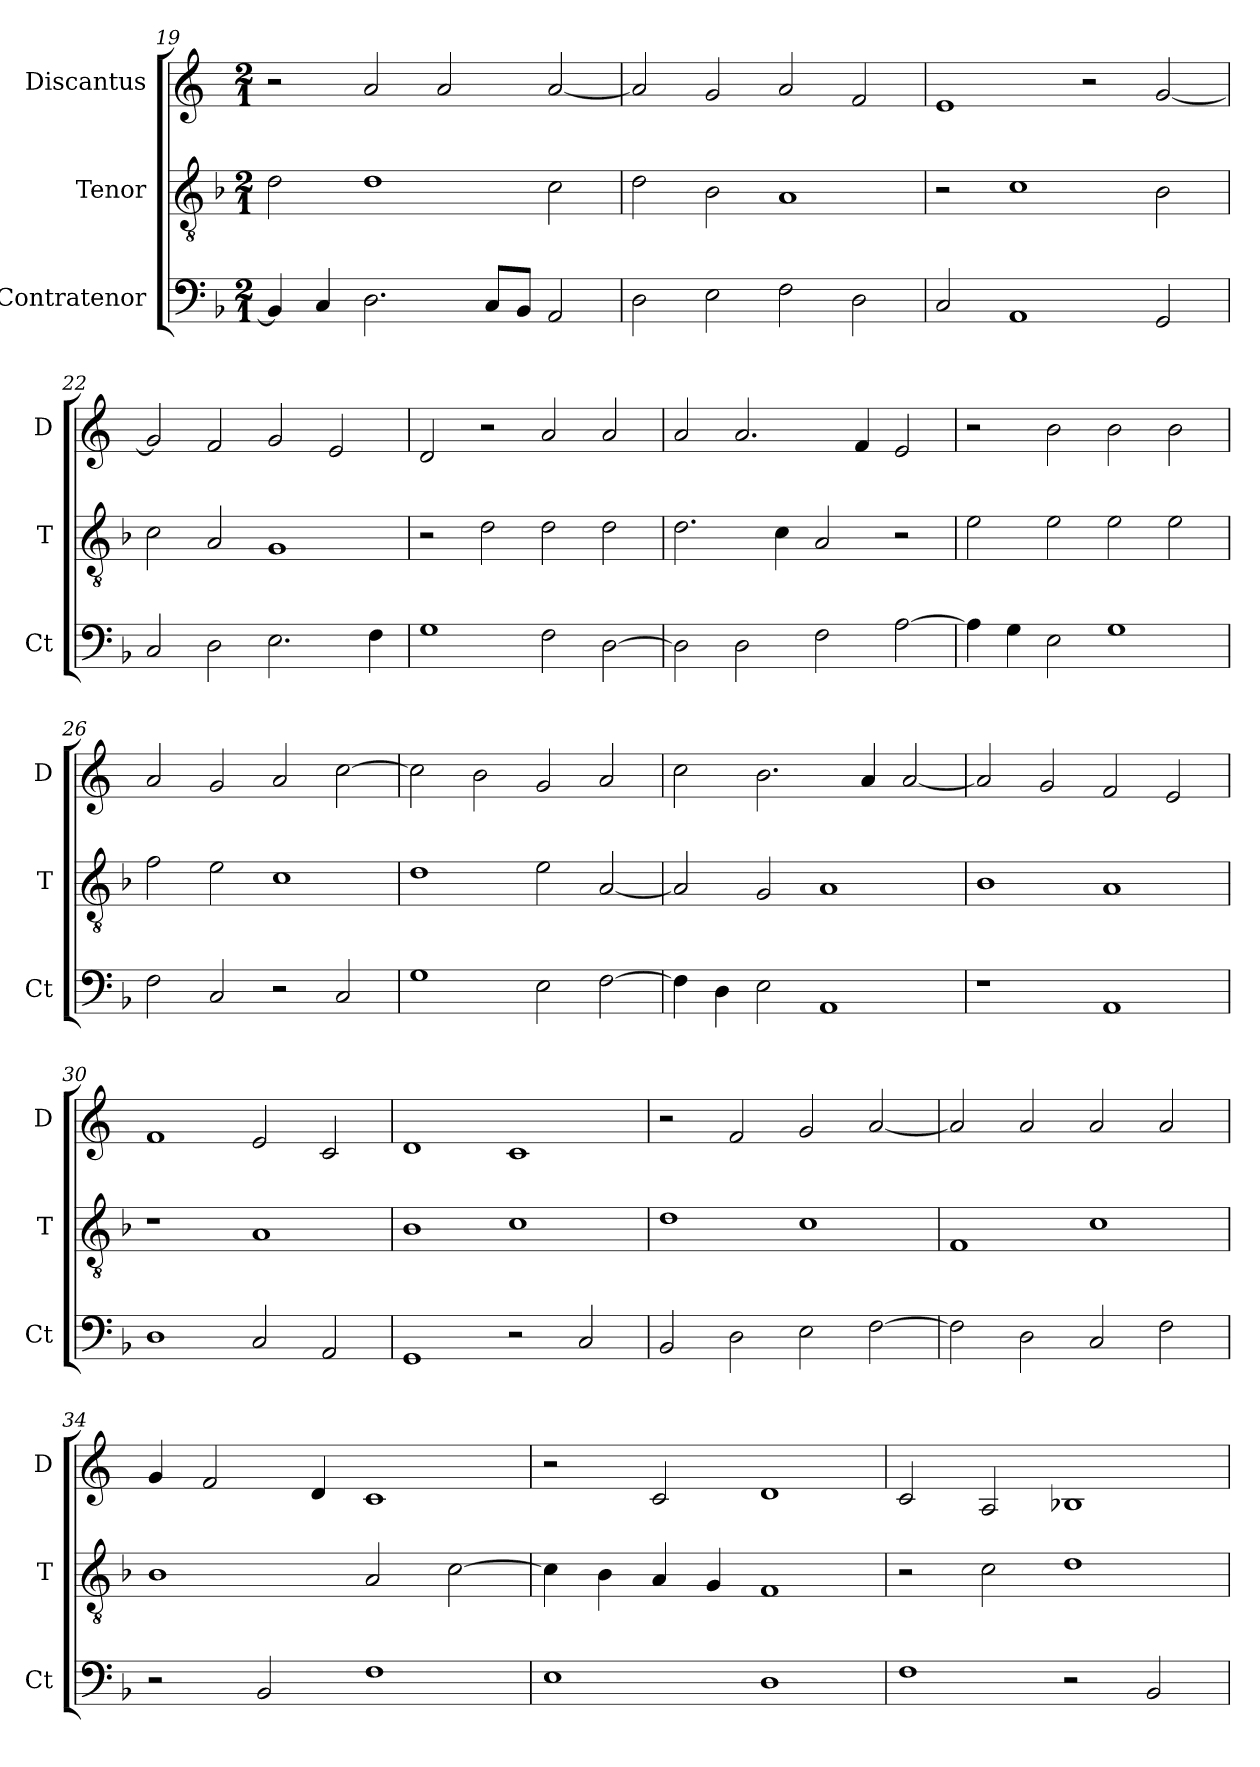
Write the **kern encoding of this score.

**kern	**kern	**kern
*part3	*part2	*part1
*staff3	*staff2	*staff1
*I"Contratenor	*I"Tenor	*I"Discantus
*I'Ct	*I'T	*I'D
*clefF4	*clefGv2	*clefG2
*k[b-]	*k[b-]	*k[]
*M2/1	*M2/1	*M2/1
=19	=19	=19
4BB-/]	2d\	2r
4C/	.	.
2.D\	1d	2a/
.	.	2a/
8C/L	.	.
8BB-/J	.	.
2AA/	2c\	[2a/
=20	=20	=20
2D\	2d\	2a/]
2E\	2B-\	2g/
2F\	1A	2a/
2D\	.	2f/
=21	=21	=21
2C/	2r	1e
1AA	1c	.
.	.	2r
2GG/	2B-\	[2g/
=22	=22	=22
2C/	2c\	2g/]
2D\	2A/	2f/
2.E\	1G	2g/
.	.	2e/
4F\	.	.
=23	=23	=23
1G	2r	2d/
.	2d\	2r
2F\	2d\	2a/
[2D\	2d\	2a/
=24	=24	=24
2D\]	2.d\	2a/
2D\	.	2.a/
.	4c\	.
2F\	2A/	.
.	.	4f/
[2A\	2r	2e/
=25	=25	=25
4A\]	2e\	2r
4G\	.	.
2E\	2e\	2b\
1G	2e\	2b\
.	2e\	2b\
=26	=26	=26
2F\	2f\	2a/
2C/	2e\	2g/
2r	1c	2a/
2C/	.	[2cc\
=27	=27	=27
1G	1d	2cc\]
.	.	2b\
2E\	2e\	2g/
[2F\	[2A/	2a/
=28	=28	=28
4F\]	2A/]	2cc\
4D\	.	.
2E\	2G/	2.b\
1AA	1A	.
.	.	4a/
.	.	[2a/
=29	=29	=29
1r	1B-	2a/]
.	.	2g/
1AA	1A	2f/
.	.	2e/
=30	=30	=30
1D	1r	1f
2C/	1A	2e/
2AA/	.	2c/
=31	=31	=31
1GG	1B-	1d
2r	1c	1c
2C/	.	.
=32	=32	=32
2BB-/	1d	2r
2D\	.	2f/
2E\	1c	2g/
[2F\	.	[2a/
=33	=33	=33
2F\]	1F	2a/]
2D\	.	2a/
2C/	1c	2a/
2F\	.	2a/
=34	=34	=34
2r	1B-	4g/
.	.	2f/
2BB-/	.	.
.	.	4d/
1F	2A/	1c
.	[2c\	.
=35	=35	=35
1E	4c\]	2r
.	4B-\	.
.	4A/	2c/
.	4G/	.
1D	1F	1d
=36	=36	=36
1F	2r	2c/
.	2c\	2A/
2r	1d	1B-X
2BB-/	.	.
=	=	=
*-	*-	*-
